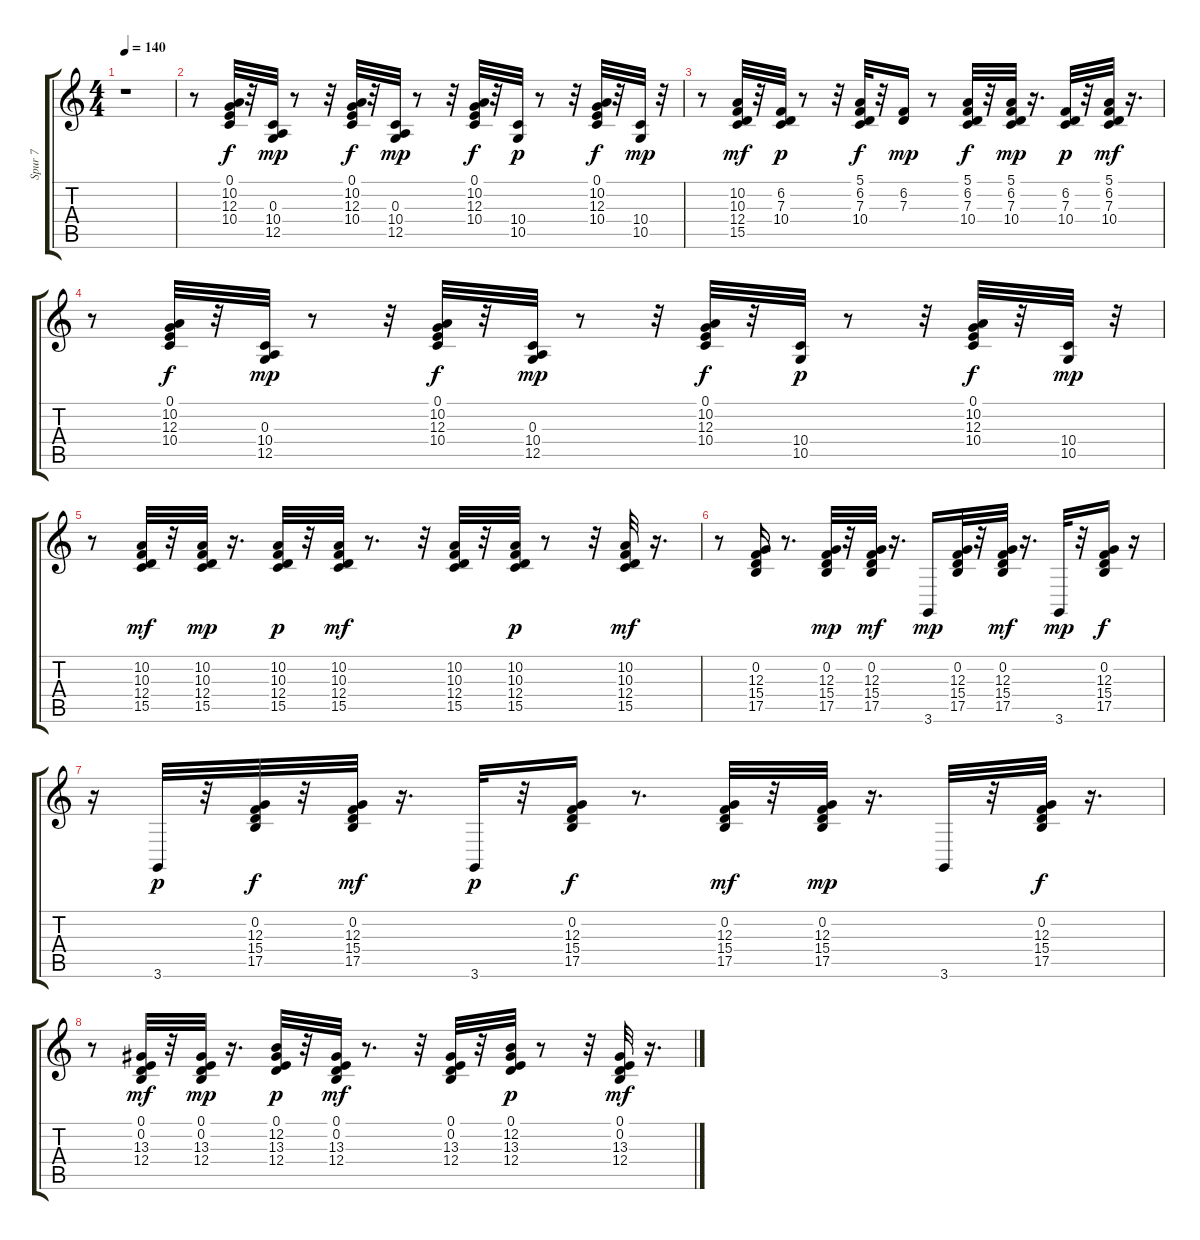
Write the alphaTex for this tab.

\track ("Spur 7" "Spur 7") {instrument harpsichord}
\staff {score tabs}
\tuning (E4 B3 G3 D3 A2 E2) {hide}
\ts (4 4)
\tempo 140
\clef g2
\ks c
r.1{dy f instrument harpsichord} |
r.8 (0.1 10.2 12.3 10.4).32 r.32 (0.3 10.4 12.5).32{dy mp} r.8 r.32 (0.1 10.2 12.3 10.4).32{dy f} r.32 (0.3 10.4 12.5).32{dy mp} r.8 r.32 (0.1 10.2 12.3 10.4).32{dy f} r.32 (10.4 10.5).32{dy p} r.8 r.32 (0.1 10.2 12.3 10.4).32{dy f} r.32 (10.4 10.5).32{dy mp} r.32 |
r.8 (10.2 10.3 12.4 15.5).32{dy mf} r.32 (6.2 7.3 10.4).32{dy p} r.8 r.32 (5.1 6.2 7.3 10.4).32{dy f} r.32 (6.2 7.3).16{dy mp} r.8 (5.1 6.2 7.3 10.4).32{dy f} r.32 (5.1 6.2 7.3 10.4).32{dy mp} r.16{d} (6.2 7.3 10.4).32{dy p} r.32 (5.1 6.2 7.3 10.4).32{dy mf} r.16{d} |
r.8 (0.1 10.2 12.3 10.4).32{dy f} r.32 (0.3 10.4 12.5).32{dy mp} r.8 r.32 (0.1 10.2 12.3 10.4).32{dy f} r.32 (0.3 10.4 12.5).32{dy mp} r.8 r.32 (0.1 10.2 12.3 10.4).32{dy f} r.32 (10.4 10.5).32{dy p} r.8 r.32 (0.1 10.2 12.3 10.4).32{dy f} r.32 (10.4 10.5).32{dy mp} r.32 |
r.8 (10.2 10.3 12.4 15.5).32{dy mf} r.32 (10.2 10.3 12.4 15.5).32{dy mp} r.16{d} (10.2 10.3 12.4 15.5).32{dy p} r.32 (10.2 10.3 12.4 15.5).32{dy mf} r.8{d} r.32 (10.2 10.3 12.4 15.5).32 r.32 (10.2 10.3 12.4 15.5).32{dy p} r.8 r.32 (10.2 10.3 12.4 15.5).32{dy mf} r.16{d} |
r.8 (0.2 12.3 15.4 17.5).16 r.8{d} (0.2 12.3 15.4 17.5).32{dy mp} r.32 (0.2 12.3 15.4 17.5).32{dy mf} r.16{d} 3.6.16{dy mp} (0.2 12.3 15.4 17.5).32 r.32 (0.2 12.3 15.4 17.5).32{dy mf} r.16{d} 3.6.32{dy mp} r.32 (0.2 12.3 15.4 17.5).16{dy f} r.16 |
r.16 3.6.32{dy p} r.32 (0.2 12.3 15.4 17.5).32{dy f} r.32 (0.2 12.3 15.4 17.5).32{dy mf} r.16{d} 3.6.32{dy p} r.32 (0.2 12.3 15.4 17.5).16{dy f} r.8{d} (0.2 12.3 15.4 17.5).32{dy mf} r.32 (0.2 12.3 15.4 17.5).32{dy mp} r.16{d} 3.6.32 r.32 (0.2 12.3 15.4 17.5).32{dy f} r.16{d} |
r.8 (0.1 0.2 13.3 12.4).32{dy mf} r.32 (0.1 0.2 13.3 12.4).32{dy mp} r.16{d} (0.1 12.2 13.3 12.4).32{dy p} r.32 (0.1 0.2 13.3 12.4).32{dy mf} r.8{d} r.32 (0.1 0.2 13.3 12.4).32 r.32 (0.1 12.2 13.3 12.4).32{dy p} r.8 r.32 (0.1 0.2 13.3 12.4).32{dy mf} r.16{d}
